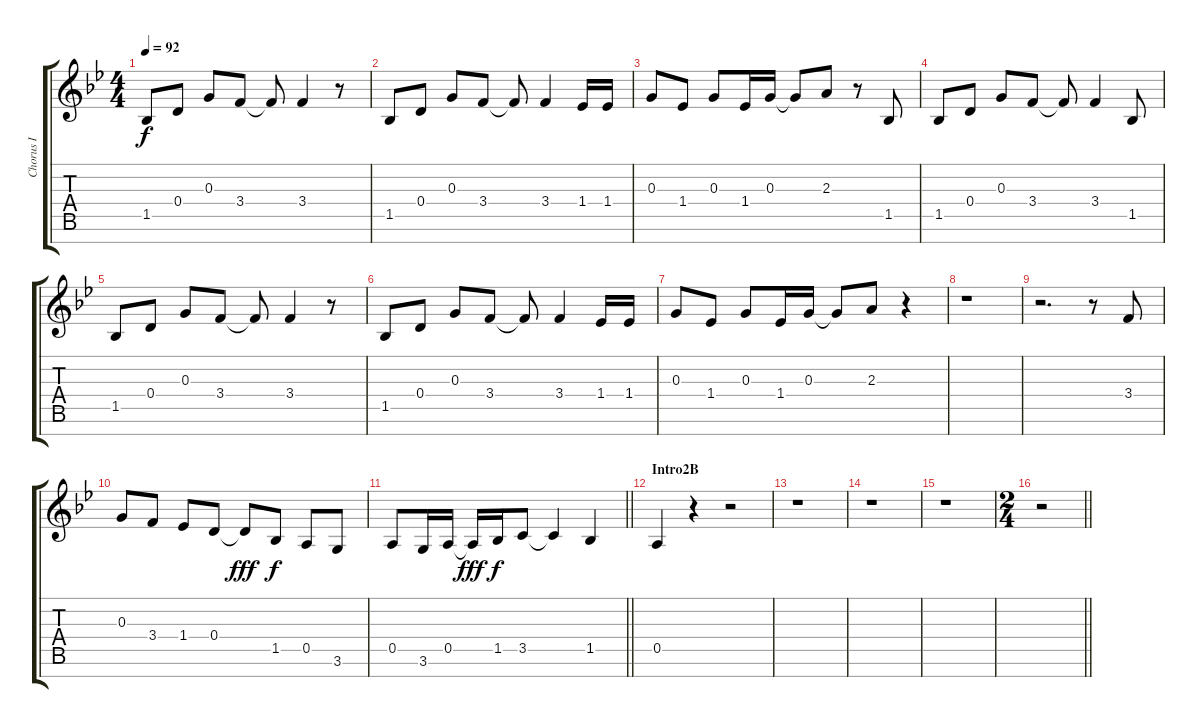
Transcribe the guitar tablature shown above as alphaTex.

\track ("Chorus I" "Chorus I") {instrument voiceoohs}
\staff {score tabs}
\tuning (E5 B4 G4 D4 A3 E3 B2) {hide}
\ts (4 4)
\tempo 92
\clef g2
\ks bb
1.5.8{dy f} 0.4.8 0.3.8 3.4.8 3.4{t}.8 3.4.4 r.8 |
1.5.8 0.4.8 0.3.8 3.4.8 3.4{t}.8 3.4.4 1.4.16 1.4.16 |
0.3.8 1.4.8 0.3.8 1.4.16 0.3.16 0.3{t}.8 2.3.8 r.8 1.5.8 |
1.5.8 0.4.8 0.3.8 3.4.8 3.4{t}.8 3.4.4 1.5.8 |
1.5.8 0.4.8 0.3.8 3.4.8 3.4{t}.8 3.4.4 r.8 |
1.5.8 0.4.8 0.3.8 3.4.8 3.4{t}.8 3.4.4 1.4.16 1.4.16 |
0.3.8 1.4.8 0.3.8 1.4.16 0.3.16 0.3{t}.8 2.3.8 r.4 |
r.1 |
r.2{d} r.8 3.4.8 |
0.3.8 3.4.8 1.4.8 0.4.8 0.4{t}.8{dy fff} 1.5.8{dy f} 0.5.8 3.6.8 |
\barLineRight lightlight
0.5.8 3.6.16 0.5.16 0.5{t}.16{dy fff} 1.5.16{dy f} 3.5.8 3.5{t}.4 1.5.4 |
\section ("" "Intro2B")
0.5.4 r.4 r.2 |
r.1 |
r.1 |
r.1 |
\ts (2 4)
\barLineRight lightlight
r.2
